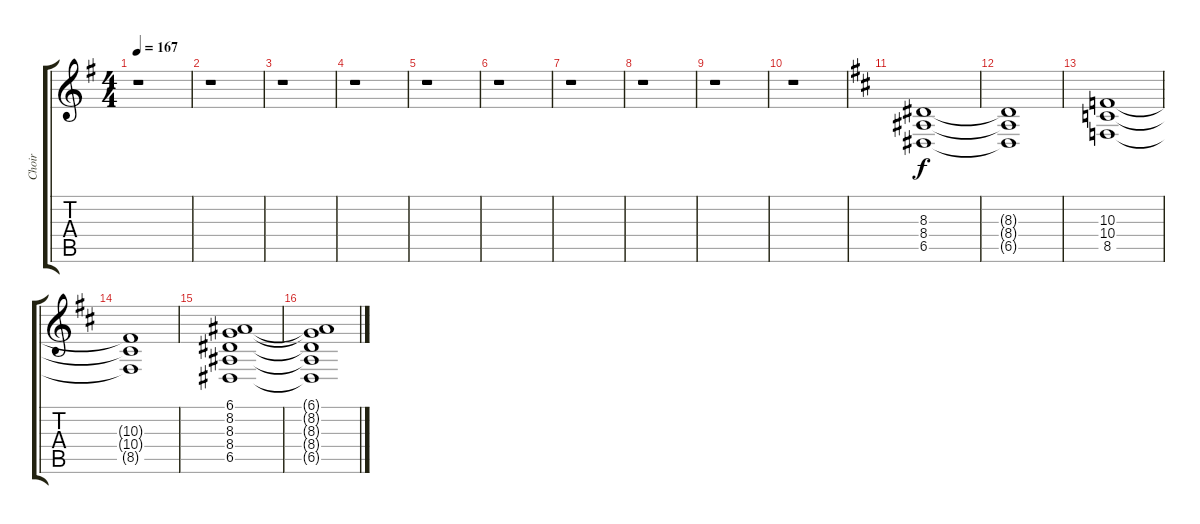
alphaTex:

\track ("Choir" "Choir") {instrument pad4choir}
\staff {score tabs}
\tuning (E4 B3 G3 D3 A2 D2) {hide}
\ts (4 4)
\tempo 167
\clef g2
\ks eminor
r.1{dy f} |
r.1 |
r.1 |
r.1 |
r.1 |
r.1 |
r.1 |
r.1 |
r.1 |
r.1 |
\ks d
(8.3 8.4 6.5).1 |
(8.3{t} 8.4{t} 6.5{t}).1 |
(10.3 10.4 8.5).1 |
(10.3{t} 10.4{t} 8.5{t}).1 |
(6.1 8.2 8.3 8.4 6.5).1 |
(6.1{t} 8.2{t} 8.3{t} 8.4{t} 6.5{t}).1
